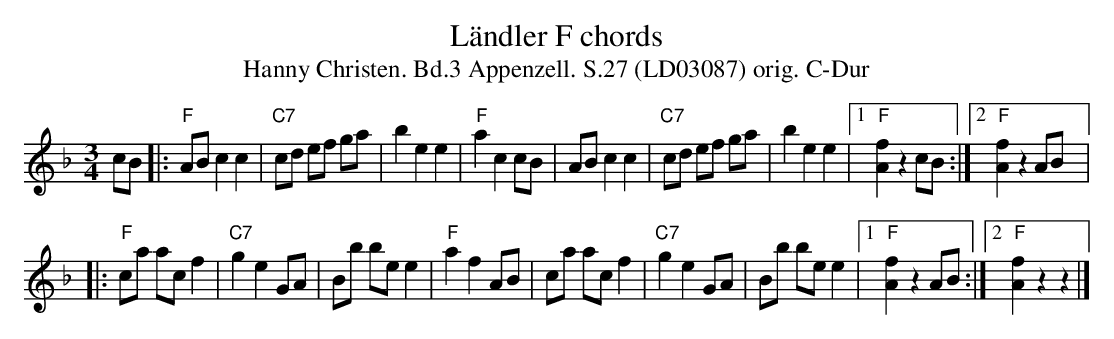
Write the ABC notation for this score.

X:1
T:Ländler F chords
T:Hanny Christen. Bd.3 Appenzell. S.27 (LD03087) orig. C-Dur
M:3/4
L:1/8
K:Fmaj%%MIDI gchordon
cB |: "F"AB c2 c2 | "C7"cd ef ga | b2 e2 e2 | "F"a2 c2 cB | \
AB c2 c2 | "C7"cd ef ga | b2 e2 e2 |1 "F"[Af]2 z2 cB :|2 "F"[fA]2 z2 AB |:
"F"ca ac f2 | "C7"g2 e2 GA | Bb be e2 | "F"a2 f2 AB | \
ca ac f2 | "C7"g2 e2 GA | Bb be e2 |1 "F"[fA]2 z2 AB :|2 "F"[Af]2 z2 z2 |]
